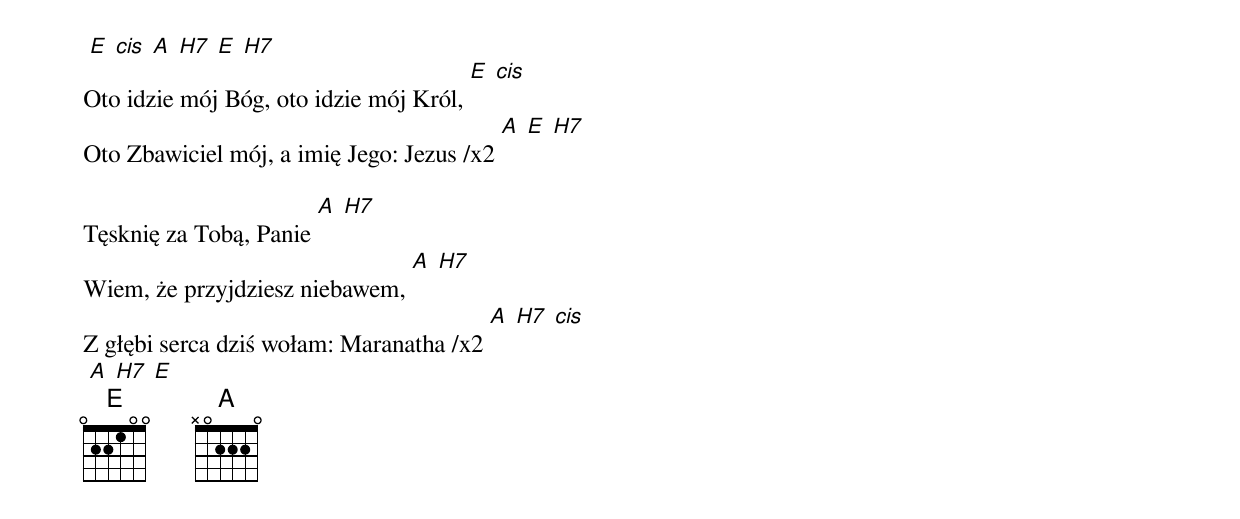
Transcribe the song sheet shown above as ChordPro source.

 [E] [cis] [A] [H7] [E] [H7]
Oto idzie mój Bóg, oto idzie mój Król, [E] [cis]
Oto Zbawiciel mój, a imię Jego: Jezus /x2 [A] [E] [H7]

Tęsknię za Tobą, Panie [A] [H7]
Wiem, że przyjdziesz niebawem, [A] [H7]
Z głębi serca dziś wołam: Maranatha /x2 [A] [H7] [cis]
 [A] [H7] [E]
